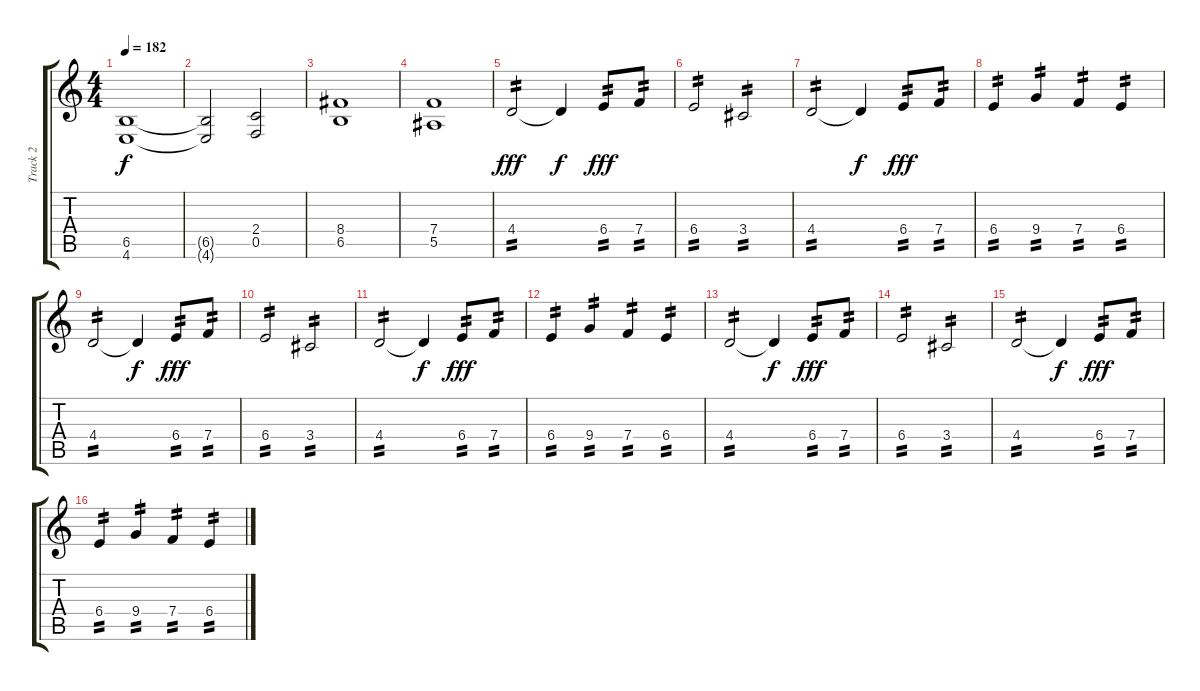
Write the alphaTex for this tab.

\track ("Track 2" "Track 2") {instrument distortionguitar}
\staff {score tabs}
\tuning (C4 G3 Eb3 Bb2 F2 C2) {hide}
\ts (4 4)
\tempo 182
\clef g2
\ks c
(6.5 4.6).1{dy f} |
(6.5{t} 4.6{t}).2 (2.4 0.5).2 |
(8.4 6.5).1 |
(7.4 5.5).1 |
4.4.2{tp 2 dy fff} 4.4{t}.4{dy f} 6.4.8{tp 2 dy fff} 7.4.8{tp 2} |
6.4.2{tp 2} 3.4.2{tp 2} |
4.4.2{tp 2} 4.4{t}.4{dy f} 6.4.8{tp 2 dy fff} 7.4.8{tp 2} |
6.4.4{tp 2} 9.4.4{tp 2} 7.4.4{tp 2} 6.4.4{tp 2} |
4.4.2{tp 2} 4.4{t}.4{dy f} 6.4.8{tp 2 dy fff} 7.4.8{tp 2} |
6.4.2{tp 2} 3.4.2{tp 2} |
4.4.2{tp 2} 4.4{t}.4{dy f} 6.4.8{tp 2 dy fff} 7.4.8{tp 2} |
6.4.4{tp 2} 9.4.4{tp 2} 7.4.4{tp 2} 6.4.4{tp 2} |
4.4.2{tp 2} 4.4{t}.4{dy f} 6.4.8{tp 2 dy fff} 7.4.8{tp 2} |
6.4.2{tp 2} 3.4.2{tp 2} |
4.4.2{tp 2} 4.4{t}.4{dy f} 6.4.8{tp 2 dy fff} 7.4.8{tp 2} |
6.4.4{tp 2} 9.4.4{tp 2} 7.4.4{tp 2} 6.4.4{tp 2}
